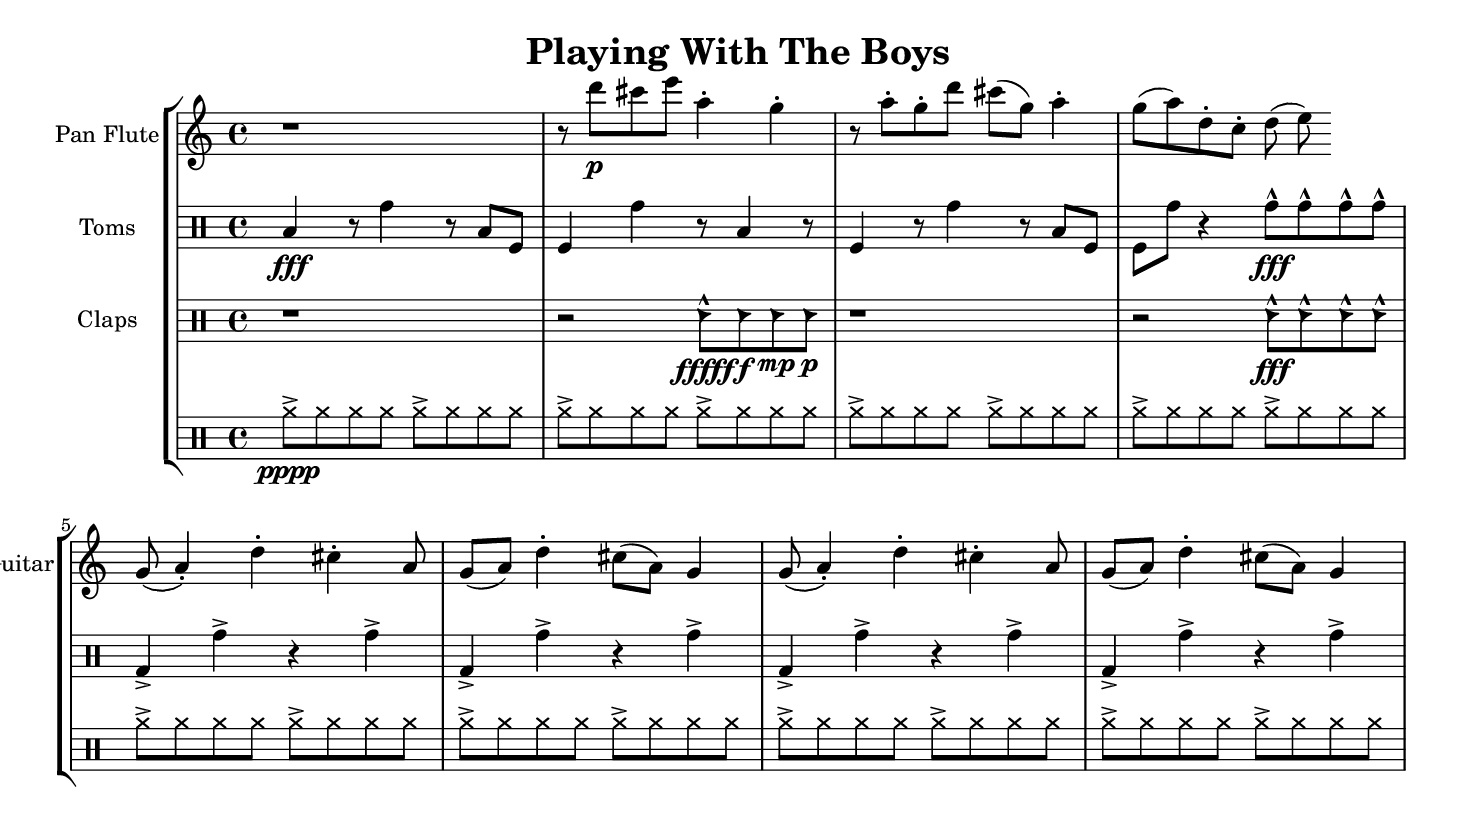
\version "2.20.0"  % necessary for upgrading to future LilyPond versions.

#(set-default-paper-size "b4")

\header{
  title = "Playing With The Boys"
}

\score {
  \layout {
    \context {
      \RemoveEmptyStaffContext
      \override VerticalAxisGroup.remove-first = ##t
    }
  }

  \midi {
    \tempo 4 = 140
  }

  \new StaffGroup <<
    \new Staff \with {
      instrumentName = "Pan Flute"
      shortInstrumentName = "Flute"
      midiInstrument = #"pan flute"
    } \relative c''' {
      r1

      r8 d\p cis e a,4-. g-.
      r8 a-. g-. d' cis( g) a4-.
      g8( a) d,-. c-. d( e)
    }

    \new Staff \with {
      instrumentName = "Electric Guitar"
      shortInstrumentName = "Guitar"
      midiInstrument = #"overdriven guitar"
    } \relative c'' {
      r1 * 4
      \repeat unfold 2 {
        g8( a4-.) d-. cis4-. a8
        g( a) d4-. cis8( a) g4
      }
    }

    \new DrumStaff \with {
      instrumentName = "Toms"
      midiInstrument = #"melodic tom"
    } \drummode {
      toml4\fff r8 tomh4 r8 toml8 tomfl
      tomfl4 tomh r8 toml4 r8
      tomfl4 r8 tomh4 r8 toml8 tomfl
      tomfl tomh r4 tomh8-^\fff tomh-^ tomh-^ tomh-^

      \repeat unfold 2 {
        bd4-> tomh-> r tomh-> bd-> tomh-> r tomh->
      }
    }

    \new DrumStaff \with {
      instrumentName = "Claps"
    } \drummode {
      r1
      r2 hc8-^\fffff hc\f hc\mp hc\p
      r1
      r2 hc8-^\fff hc8-^ hc8-^ hc8-^
    }

    \new DrumStaff \drummode {
      cymr8->\pppp cymr cymr cymr cymr-> cymr cymr cymr
      \repeat unfold 7 {
        cymr-> cymr cymr cymr cymr-> cymr cymr cymr
      }
    }
  >>
}